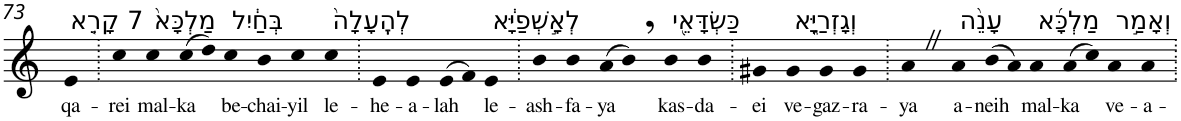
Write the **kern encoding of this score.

**kern	**text
*part1	*part1
*staff1	*staff1
*I"Piano	*
*I'Pno	*
!!LO:PB:g=z
*clefG2	*
*k[]	*
=73	=73
!LO:TX:a:t=7 קָרֵ֤א	!
!	!LO:LY:b
4e	qa-
=74.	=74.
!	!LO:LY:b
4cc	-rei
!LO:TX:a:t=מַלְכָּא֙	!
!	!LO:LY:b
4cc	mal-
!	!LO:LY:b
(>8cc	-ka
8dd)	.
!LO:TX:a:t=בְּחַ֔יִל	!
!	!LO:LY:b
4cc	be-
!	!LO:LY:b
4b	-chai-
!	!LO:LY:b
4cc	-yil
!LO:TX:a:t=לְהֶֽעָלָה֙	!
!	!LO:LY:b
4cc	le-
=75.	=75.
!	!LO:LY:b
4e	-he-
!	!LO:LY:b
4e	-a-
!	!LO:LY:b
(>8e	-lah
8f)	.
!LO:TX:a:t=לְאָ֣שְׁפַיָּ֔א	!
!	!LO:LY:b
4e	le-
=76.	=76.
!	!LO:LY:b
4b	-ash-
!	!LO:LY:b
4b	-fa-
!	!LO:LY:b
(>8a	-ya
8b,)	.
!LO:TX:a:t=כַּשְׂדָּאֵ֖י	!
!	!LO:LY:b
4b	kas-
!	!LO:LY:b
4b	-da-
=77.	=77.
!	!LO:LY:b
4g#X	-ei
!LO:TX:a:t=וְגָזְרַיָּ֑א	!
!	!LO:LY:b
4g#	ve-
!	!LO:LY:b
4g#	-gaz-
!	!LO:LY:b
4g#	-ra-
=78.	=78.
!	!LO:LY:b
4aZ	-ya
!LO:TX:a:t=עָנֵ֨ה	!
!	!LO:LY:b
4a	a-
!	!LO:LY:b
(>8b	-neih
8a)	.
!LO:TX:a:t=מַלְכָּ֜א	!
!	!LO:LY:b
4a	mal-
!	!LO:LY:b
(>8a	-ka
8cc)	.
!LO:TX:a:t=וְאָמַ֣ר	!
!	!LO:LY:b
4a	ve-
!	!LO:LY:b
4a	-a-
=.	=.
*-	*-
